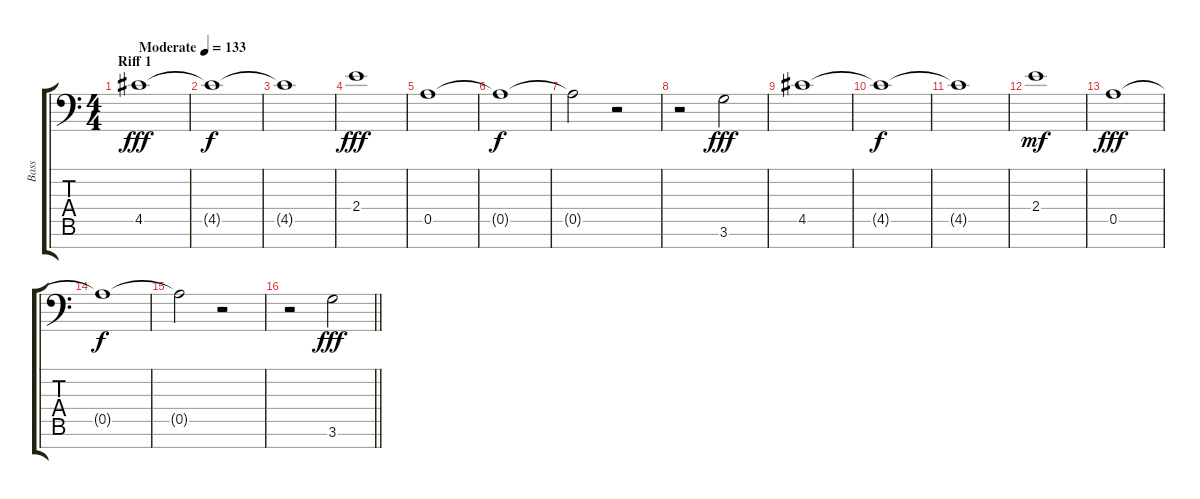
\track ("Bass" "Bass") {instrument synthbass2}
\staff {score tabs}
\tuning (C8 B3 G3 D3 A2 E2 C-1) {hide}
\ts (4 4)
\section ("" "Riff 1")
\tempo (133 "Moderate")
\clef f4
\ks c
4.5.1{dy fff instrument synthbass2} |
4.5{t}.1{dy f} |
4.5{t}.1 |
2.4.1{dy fff} |
0.5.1 |
0.5{t}.1{dy f} |
0.5{t}.2 r.2 |
r.2 3.6.2{dy fff} |
4.5.1 |
4.5{t}.1{dy f} |
4.5{t}.1 |
2.4.1{dy mf} |
0.5.1{dy fff} |
0.5{t}.1{dy f} |
0.5{t}.2 r.2 |
\barLineRight lightlight
r.2 3.6.2{dy fff}
